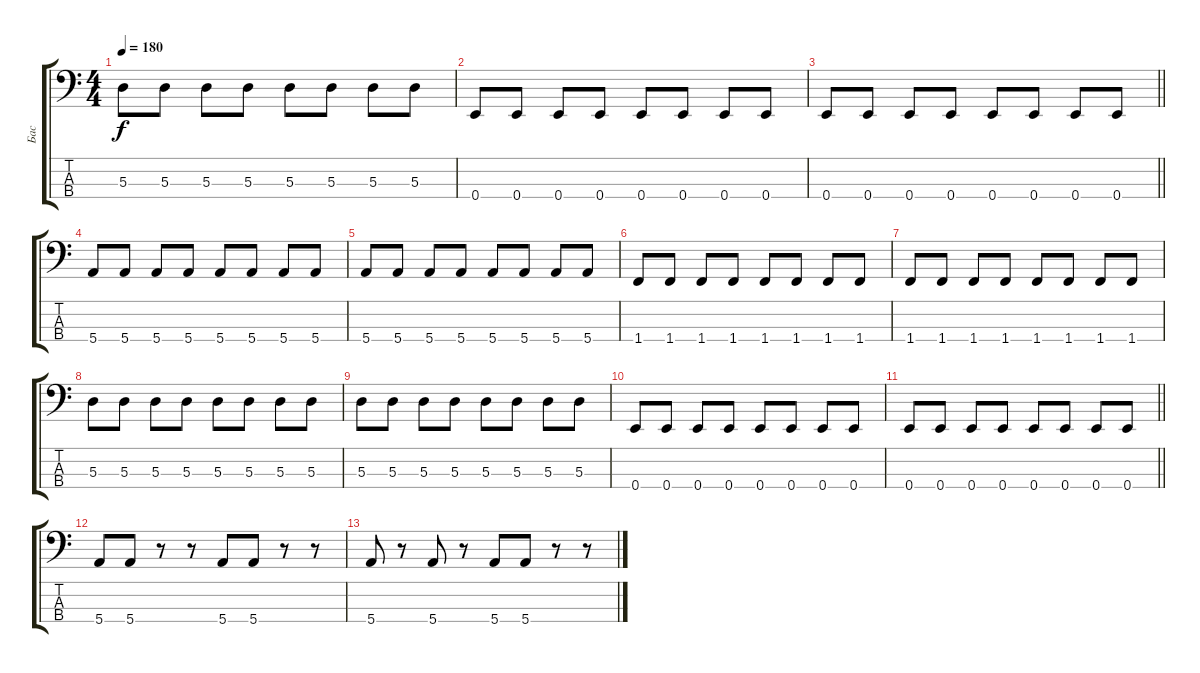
\track ("Бас" "Бас") {instrument electricbassfinger}
\staff {score tabs}
\tuning (G2 D2 A1 E1) {hide}
\ts (4 4)
\tempo 180
\clef f4
\ks c
5.3.8{dy f} 5.3.8 5.3.8 5.3.8 5.3.8 5.3.8 5.3.8 5.3.8 |
0.4.8 0.4.8 0.4.8 0.4.8 0.4.8 0.4.8 0.4.8 0.4.8 |
\barLineRight lightlight
0.4.8 0.4.8 0.4.8 0.4.8 0.4.8 0.4.8 0.4.8 0.4.8 |
5.4.8 5.4.8 5.4.8 5.4.8 5.4.8 5.4.8 5.4.8 5.4.8 |
5.4.8 5.4.8 5.4.8 5.4.8 5.4.8 5.4.8 5.4.8 5.4.8 |
1.4.8 1.4.8 1.4.8 1.4.8 1.4.8 1.4.8 1.4.8 1.4.8 |
1.4.8 1.4.8 1.4.8 1.4.8 1.4.8 1.4.8 1.4.8 1.4.8 |
5.3.8 5.3.8 5.3.8 5.3.8 5.3.8 5.3.8 5.3.8 5.3.8 |
5.3.8 5.3.8 5.3.8 5.3.8 5.3.8 5.3.8 5.3.8 5.3.8 |
0.4.8 0.4.8 0.4.8 0.4.8 0.4.8 0.4.8 0.4.8 0.4.8 |
\barLineRight lightlight
0.4.8 0.4.8 0.4.8 0.4.8 0.4.8 0.4.8 0.4.8 0.4.8 |
5.4.8 5.4.8 r.8 r.8 5.4.8 5.4.8 r.8 r.8 |
5.4.8 r.8 5.4.8 r.8 5.4.8 5.4.8 r.8 r.8
